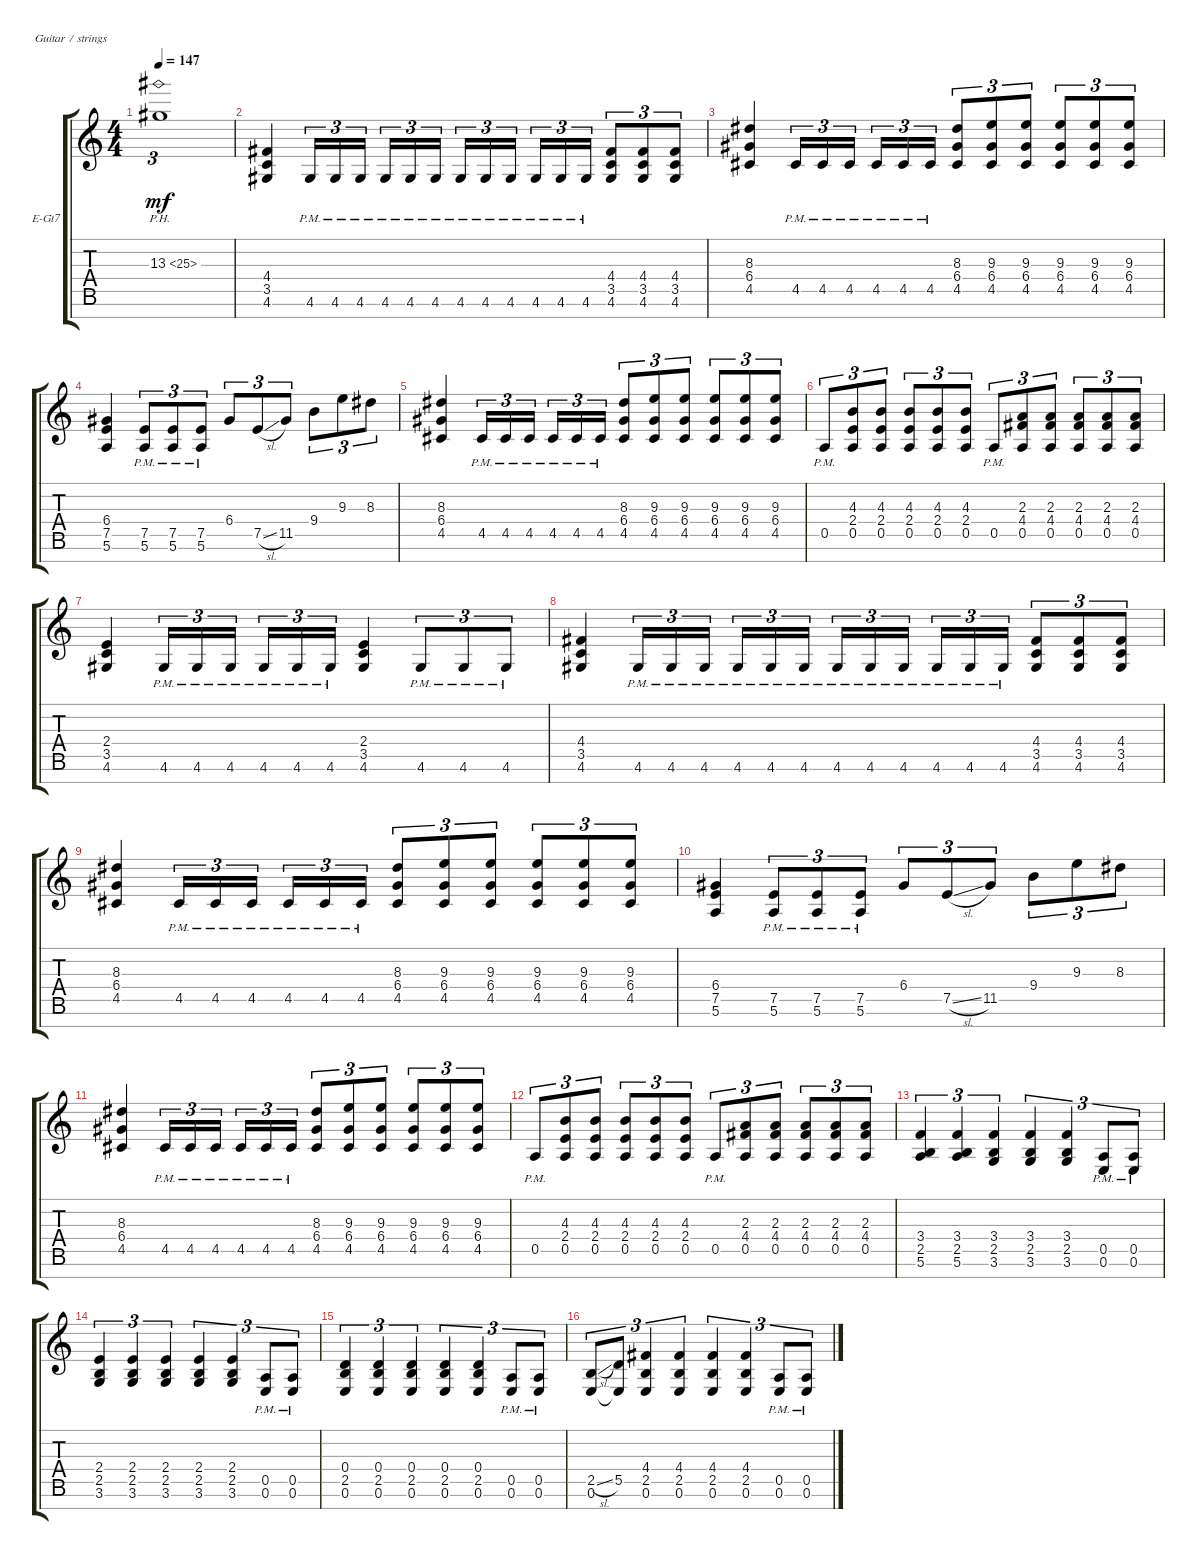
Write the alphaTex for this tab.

\defaultSystemsLayout 4
\bracketExtendMode groupsimilarinstruments
\firstSystemTrackNameOrientation horizontal
\otherSystemsTrackNameOrientation horizontal
\track ("Benji" "E-Gt7") {instrument distortionguitar}
\staff {score tabs}
\tuning (E4 B3 G3 D3 A2 E2 B1)
\ts (4 4)
\tempo 147
\clef g2
\scale
0.333333
\ks c
13.3{ph 12}.1{tu (3 2) dy mf} |
\scale
0.333333 (4.6 3.5 4.4).4 4.6{pm}.16{tu (3 2)} 4.6{pm}.16{tu (3 2)} 4.6{pm}.16{tu (3 2)} 4.6{pm}.16{tu (3 2)} 4.6{pm}.16{tu (3 2)} 4.6{pm}.16{tu (3 2)} 4.6{pm}.16{tu (3 2)} 4.6{pm}.16{tu (3 2)} 4.6{pm}.16{tu (3 2)} 4.6{pm}.16{tu (3 2)} 4.6{pm}.16{tu (3 2)} 4.6{pm}.16{tu (3 2)} (4.6 3.5 4.4).8{tu (3 2)} (4.6 3.5 4.4).8{tu (3 2)} (4.6 3.5 4.4).8{tu (3 2)} |
\scale
0.333333 (4.5 6.4 8.3).4 4.5{pm}.16{tu (3 2)} 4.5{pm}.16{tu (3 2)} 4.5{pm}.16{tu (3 2)} 4.5{pm}.16{tu (3 2)} 4.5{pm}.16{tu (3 2)} 4.5{pm}.16{tu (3 2)} (4.5 6.4 8.3).8{tu (3 2)} (4.5 6.4 9.3).8{tu (3 2)} (4.5 6.4 9.3).8{tu (3 2)} (4.5 6.4 9.3).8{tu (3 2)} (4.5 6.4 9.3).8{tu (3 2)} (4.5 6.4 9.3).8{tu (3 2)} |
\scale
0.333333 (7.5 6.4 5.6).4 (5.6{pm} 7.5{pm}).8{tu (3 2)} (5.6{pm} 7.5{pm}).8{tu (3 2)} (5.6{pm} 7.5{pm}).8{tu (3 2)} 6.4.8{tu (3 2)} 7.5{sl}.8{tu (3 2)} 11.5.8{tu (3 2)} 9.4.8{tu (3 2)} 9.3.8{tu (3 2)} 8.3.8{tu (3 2)} |
\scale
0.333333 (4.5 6.4 8.3).4 4.5{pm}.16{tu (3 2)} 4.5{pm}.16{tu (3 2)} 4.5{pm}.16{tu (3 2)} 4.5{pm}.16{tu (3 2)} 4.5{pm}.16{tu (3 2)} 4.5{pm}.16{tu (3 2)} (4.5 6.4 8.3).8{tu (3 2)} (4.5 6.4 9.3).8{tu (3 2)} (4.5 6.4 9.3).8{tu (3 2)} (4.5 6.4 9.3).8{tu (3 2)} (4.5 6.4 9.3).8{tu (3 2)} (4.5 6.4 9.3).8{tu (3 2)} |
\scale
0.333333 0.5{pm}.8{tu (3 2)} (0.5 2.4 4.3).8{tu (3 2)} (0.5 2.4 4.3).8{tu (3 2)} (0.5 2.4 4.3).8{tu (3 2)} (0.5 2.4 4.3).8{tu (3 2)} (0.5 2.4 4.3).8{tu (3 2)} 0.5{pm}.8{tu (3 2)} (0.5 4.4 2.3).8{tu (3 2)} (4.4 2.3 0.5).8{tu (3 2)} (4.4 2.3 0.5).8{tu (3 2)} (4.4 2.3 0.5).8{tu (3 2)} (4.4 2.3 0.5).8{tu (3 2)} |
\scale
0.333333 (4.6 3.5 2.4).4 4.6{pm}.16{tu (3 2)} 4.6{pm}.16{tu (3 2)} 4.6{pm}.16{tu (3 2)} 4.6{pm}.16{tu (3 2)} 4.6{pm}.16{tu (3 2)} 4.6{pm}.16{tu (3 2)} (4.6 3.5 2.4).4 4.6{pm}.8{tu (3 2)} 4.6{pm}.8{tu (3 2)} 4.6{pm}.8{tu (3 2)} |
\scale
0.333333 (4.6 3.5 4.4).4 4.6{pm}.16{tu (3 2)} 4.6{pm}.16{tu (3 2)} 4.6{pm}.16{tu (3 2)} 4.6{pm}.16{tu (3 2)} 4.6{pm}.16{tu (3 2)} 4.6{pm}.16{tu (3 2)} 4.6{pm}.16{tu (3 2)} 4.6{pm}.16{tu (3 2)} 4.6{pm}.16{tu (3 2)} 4.6{pm}.16{tu (3 2)} 4.6{pm}.16{tu (3 2)} 4.6{pm}.16{tu (3 2)} (4.6 3.5 4.4).8{tu (3 2)} (4.6 3.5 4.4).8{tu (3 2)} (4.6 3.5 4.4).8{tu (3 2)} |
\scale
0.333333 (4.5 6.4 8.3).4 4.5{pm}.16{tu (3 2)} 4.5{pm}.16{tu (3 2)} 4.5{pm}.16{tu (3 2)} 4.5{pm}.16{tu (3 2)} 4.5{pm}.16{tu (3 2)} 4.5{pm}.16{tu (3 2)} (4.5 6.4 8.3).8{tu (3 2)} (4.5 6.4 9.3).8{tu (3 2)} (4.5 6.4 9.3).8{tu (3 2)} (4.5 6.4 9.3).8{tu (3 2)} (4.5 6.4 9.3).8{tu (3 2)} (4.5 6.4 9.3).8{tu (3 2)} |
\scale
0.333333 (7.5 6.4 5.6).4 (5.6{pm} 7.5{pm}).8{tu (3 2)} (5.6{pm} 7.5{pm}).8{tu (3 2)} (5.6{pm} 7.5{pm}).8{tu (3 2)} 6.4.8{tu (3 2)} 7.5{sl}.8{tu (3 2)} 11.5.8{tu (3 2)} 9.4.8{tu (3 2)} 9.3.8{tu (3 2)} 8.3.8{tu (3 2)} |
\scale
0.333333 (4.5 6.4 8.3).4 4.5{pm}.16{tu (3 2)} 4.5{pm}.16{tu (3 2)} 4.5{pm}.16{tu (3 2)} 4.5{pm}.16{tu (3 2)} 4.5{pm}.16{tu (3 2)} 4.5{pm}.16{tu (3 2)} (4.5 6.4 8.3).8{tu (3 2)} (4.5 6.4 9.3).8{tu (3 2)} (4.5 6.4 9.3).8{tu (3 2)} (4.5 6.4 9.3).8{tu (3 2)} (4.5 6.4 9.3).8{tu (3 2)} (4.5 6.4 9.3).8{tu (3 2)} |
\scale
0.333333 0.5{pm}.8{tu (3 2)} (0.5 2.4 4.3).8{tu (3 2)} (0.5 2.4 4.3).8{tu (3 2)} (0.5 2.4 4.3).8{tu (3 2)} (0.5 2.4 4.3).8{tu (3 2)} (0.5 2.4 4.3).8{tu (3 2)} 0.5{pm}.8{tu (3 2)} (0.5 4.4 2.3).8{tu (3 2)} (4.4 2.3 0.5).8{tu (3 2)} (4.4 2.3 0.5).8{tu (3 2)} (4.4 2.3 0.5).8{tu (3 2)} (4.4 2.3 0.5).8{tu (3 2)} |
\scale
0.333333 (5.6 2.5 3.4).4{tu (3 2)} (5.6 2.5 3.4).4{tu (3 2)} (3.6 2.5 3.4).4{tu (3 2)} (3.6 2.5 3.4).4{tu (3 2)} (3.6 2.5 3.4).4{tu (3 2)} (0.6{pm} 0.5{pm}).8{tu (3 2)} (0.6{pm} 0.5{pm}).8{tu (3 2)} |
\scale
0.333333 (3.6 2.5 2.4).4{tu (3 2)} (3.6 2.5 2.4).4{tu (3 2)} (3.6 2.5 2.4).4{tu (3 2)} (3.6 2.5 2.4).4{tu (3 2)} (3.6 2.5 2.4).4{tu (3 2)} (0.6{pm} 0.5{pm}).8{tu (3 2)} (0.6{pm} 0.5{pm}).8{tu (3 2)} |
\scale
0.333333 (0.6 2.5 0.4).4{tu (3 2)} (0.6 2.5 0.4).4{tu (3 2)} (0.6 2.5 0.4).4{tu (3 2)} (0.6 2.5 0.4).4{tu (3 2)} (0.6 2.5 0.4).4{tu (3 2)} (0.6{pm} 0.5{pm}).8{tu (3 2)} (0.6{pm} 0.5{pm}).8{tu (3 2)} |
\scale
0.333333 (0.6 2.5{sl}).8{tu (3 2)} (0.6{t} 5.5).8{tu (3 2)} (2.5 4.4 0.6).4{tu (3 2)} (2.5 4.4 0.6).4{tu (3 2)} (2.5 4.4 0.6).4{tu (3 2)} (2.5 4.4 0.6).4{tu (3 2)} (0.6{pm} 0.5{pm}).8{tu (3 2)} (0.6{pm} 0.5{pm}).8{tu (3 2)}
